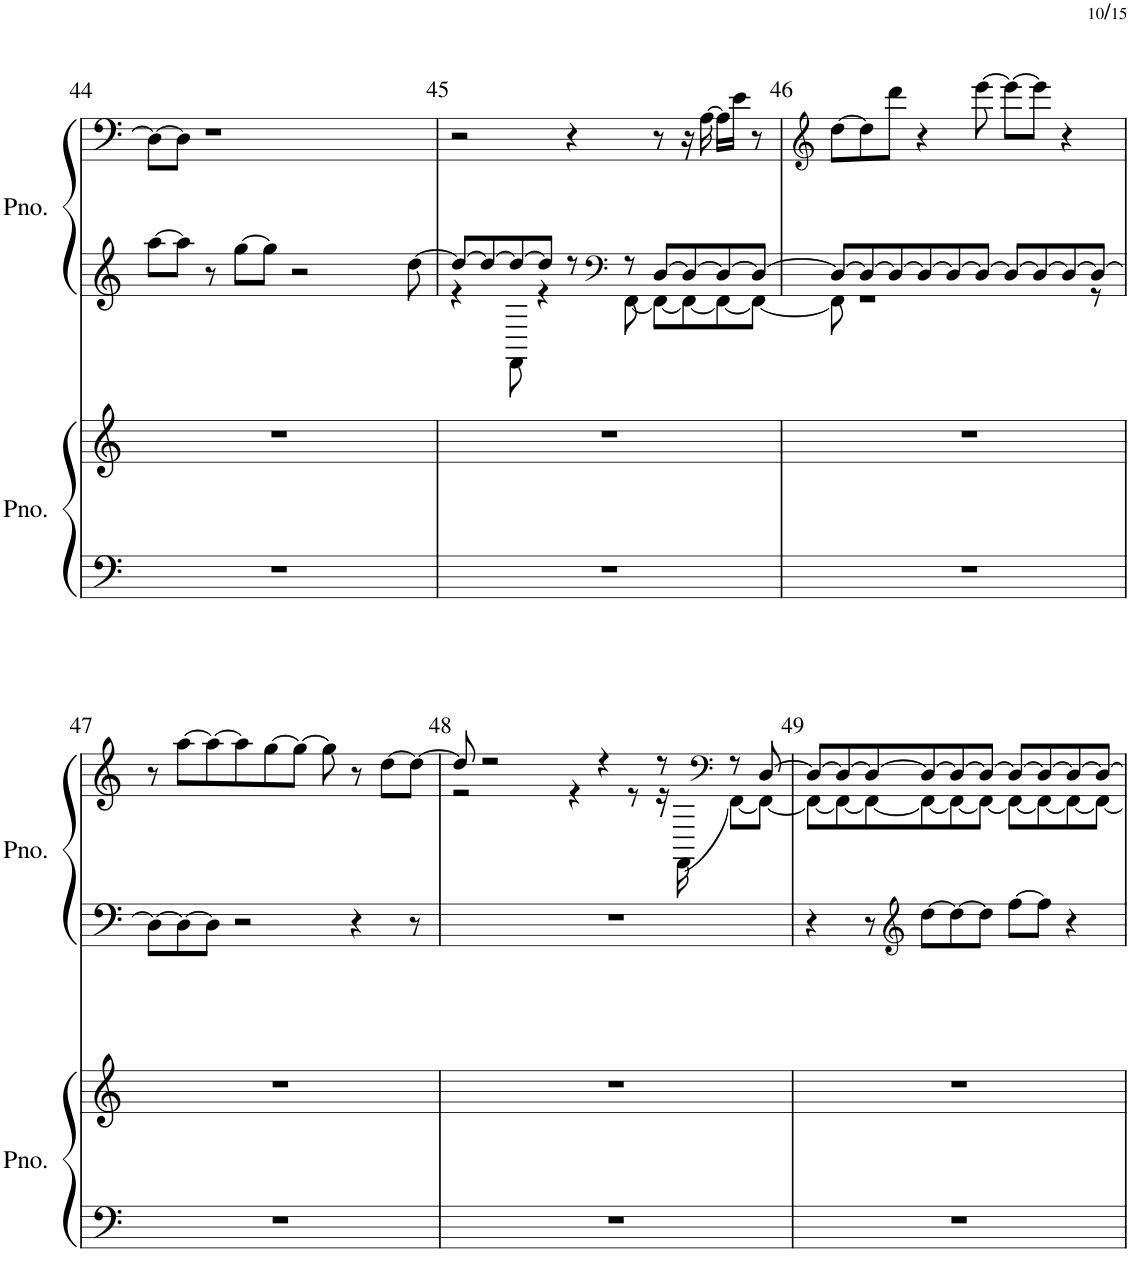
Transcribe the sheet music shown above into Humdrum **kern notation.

**kern	**kern	**kern	**kern
*part2	*part2	*part1	*part1
*staff4	*staff3	*staff2	*staff1
*I"ピアノ	*	*I"ピアノ	*
!!LO:PB:g=z
*clefF4	*clefG2	*clefG2	*clefF4
*k[]	*k[]	*k[]	*k[]
*M5/4	*M5/4	*M5/4	*M5/4
=44	=44	=44	=44
4%5r	4%5r	[8aa\L	8D\L_
.	.	8aa\J]	8D\J]
.	.	8r	1r
.	.	[8gg\L	.
.	.	8gg\J]	.
.	.	2r	.
.	.	[8dd\	.
=45	=45	=45	=45
*	*	*^	*
4%5r	4%5r	8dd/L_	4r	2r
.	.	8dd/_	.	.
.	.	8dd/_	8FF\	.
.	.	8dd/J]	4r	.
.	.	8r	.	4r
*	*	*clefF4	*	*
.	.	8r	[8FF\	.
.	.	[8D/L	8FF\L_	8r
.	.	8D/_	8FF\_	16r
.	.	.	.	[16A\
.	.	8D/_	8FF\_	16A\LL]
.	.	.	.	16e\JJ
.	.	8D/J_	8FF\J_	8r
=46	=46	=46	=46	=46
*	*	*	*	*clefG2
4%5r	4%5r	8D/L_	8FF\]	[8dd\L
.	.	8D/_	1r	8dd\]
.	.	8D/_	.	8ddd\J
.	.	8D/_	.	4r
.	.	8D/_	.	.
.	.	8D/J_	.	[8eee\
.	.	8D/L_	.	8eee\L_
.	.	8D/_	.	8eee\J]
.	.	8D/_	.	4r
.	.	8D/J_	8r	.
*	*	*v	*v	*
!!LO:LB:g=z
=47	=47	=47	=47
4%5r	4%5r	8D\L_	8r
.	.	8D\_	[8aa\L
.	.	8D\J]	8aa\_
.	.	2r	8aa\]
.	.	.	[8gg\
.	.	.	8gg\J_
.	.	.	8gg\]
.	.	4r	8r
.	.	.	[8dd\L
.	.	8r	8dd\J_
=48	=48	=48	=48
*	*	*	*^
4%5r	4%5r	4%5r	8dd/]	2r
.	.	.	2r	.
.	.	.	.	4r
.	.	.	4r	.
.	.	.	.	8r
.	.	.	8r	16r
.	.	.	.	[16FF\
*	*	*	*clefF4	*
.	.	.	8r	8FF\L_
.	.	.	[8D/	8FF\J_
=49	=49	=49	=49	=49
4%5r	4%5r	4r	8D/L_	8FF\L_
.	.	.	8D/_	8FF\_
.	.	8r	8D/_	8FF\_
*	*	*clefG2	*	*
.	.	[8dd\L	8D/_	8FF\_
.	.	8dd\_	8D/_	8FF\_
.	.	8dd\J]	8D/J_	8FF\J_
.	.	[8ff\L	8D/L_	8FF\L_
.	.	8ff\J]	8D/_	8FF\_
.	.	4r	8D/_	8FF\_
.	.	.	8D/J_	8FF\J_
*	*	*	*v	*v
=	=	=	=
*-	*-	*-	*-
